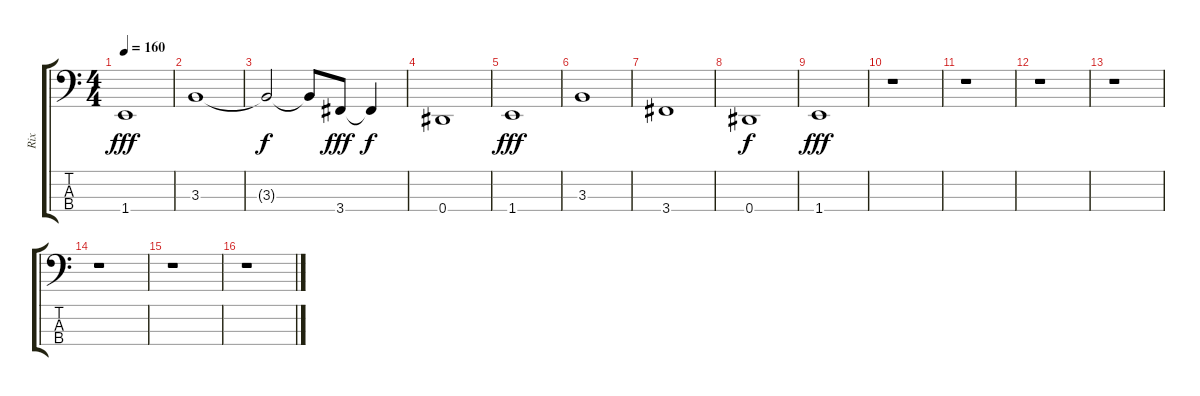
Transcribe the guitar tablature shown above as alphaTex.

\track ("Rix" "Rix") {instrument electricbassfinger}
\staff {score tabs}
\tuning (Gb2 Db2 Ab1 Eb1) {hide}
\ts (4 4)
\tempo 160
\clef f4
\ks c
1.4.1{dy fff} |
3.3.1 |
3.3{t}.2{dy f} 3.3{t}.8 3.4.8{dy fff} 3.4{t}.4{dy f} |
0.4.1 |
1.4.1{dy fff} |
3.3.1 |
3.4.1 |
0.4.1{dy f} |
1.4.1{dy fff} |
r.1 |
r.1 |
r.1 |
r.1 |
r.1 |
r.1 |
r.1
